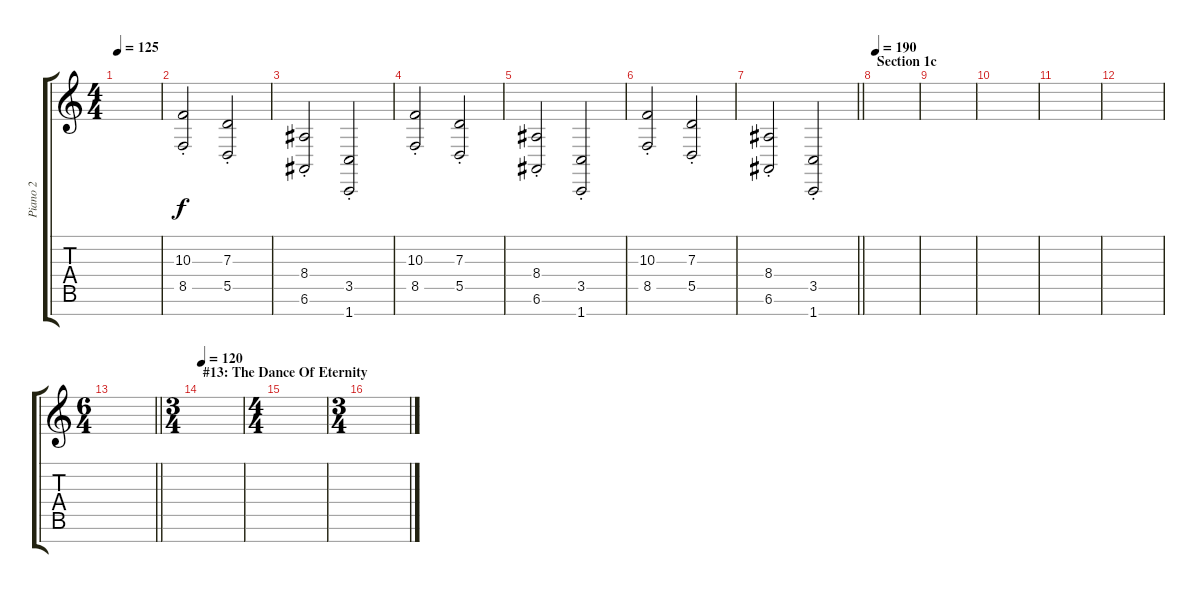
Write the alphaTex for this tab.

\track ("Piano 2" "Piano 2") {instrument electricgrandpiano}
\staff {score tabs}
\tuning (E4 B3 G3 D3 A2 E2 B1) {hide}
\ts (4 4)
\tempo 125
\clef g2
\ks c
|
(10.3{st} 8.5{st}).2{volume 8 instrument electricgrandpiano} (7.3{st} 5.5{st}).2 |
(8.4{st} 6.6{st}).2 (3.5{st} 1.7{st}).2 |
(10.3{st} 8.5{st}).2 (7.3{st} 5.5{st}).2 |
(8.4{st} 6.6{st}).2 (3.5{st} 1.7{st}).2 |
(10.3{st} 8.5{st}).2 (7.3{st} 5.5{st}).2 |
\barLineRight lightlight
(8.4{st} 6.6{st}).2 (3.5{st} 1.7{st}).2 |
\section ("" "Section 1c")
\tempo 190
|
|
|
|
|
\ts (6 4)
\barLineRight lightlight
|
\ts (3 4)
\section ("" "#13: The Dance Of Eternity")
\tempo 120
|
\ts (4 4)
|
\ts (3 4)
